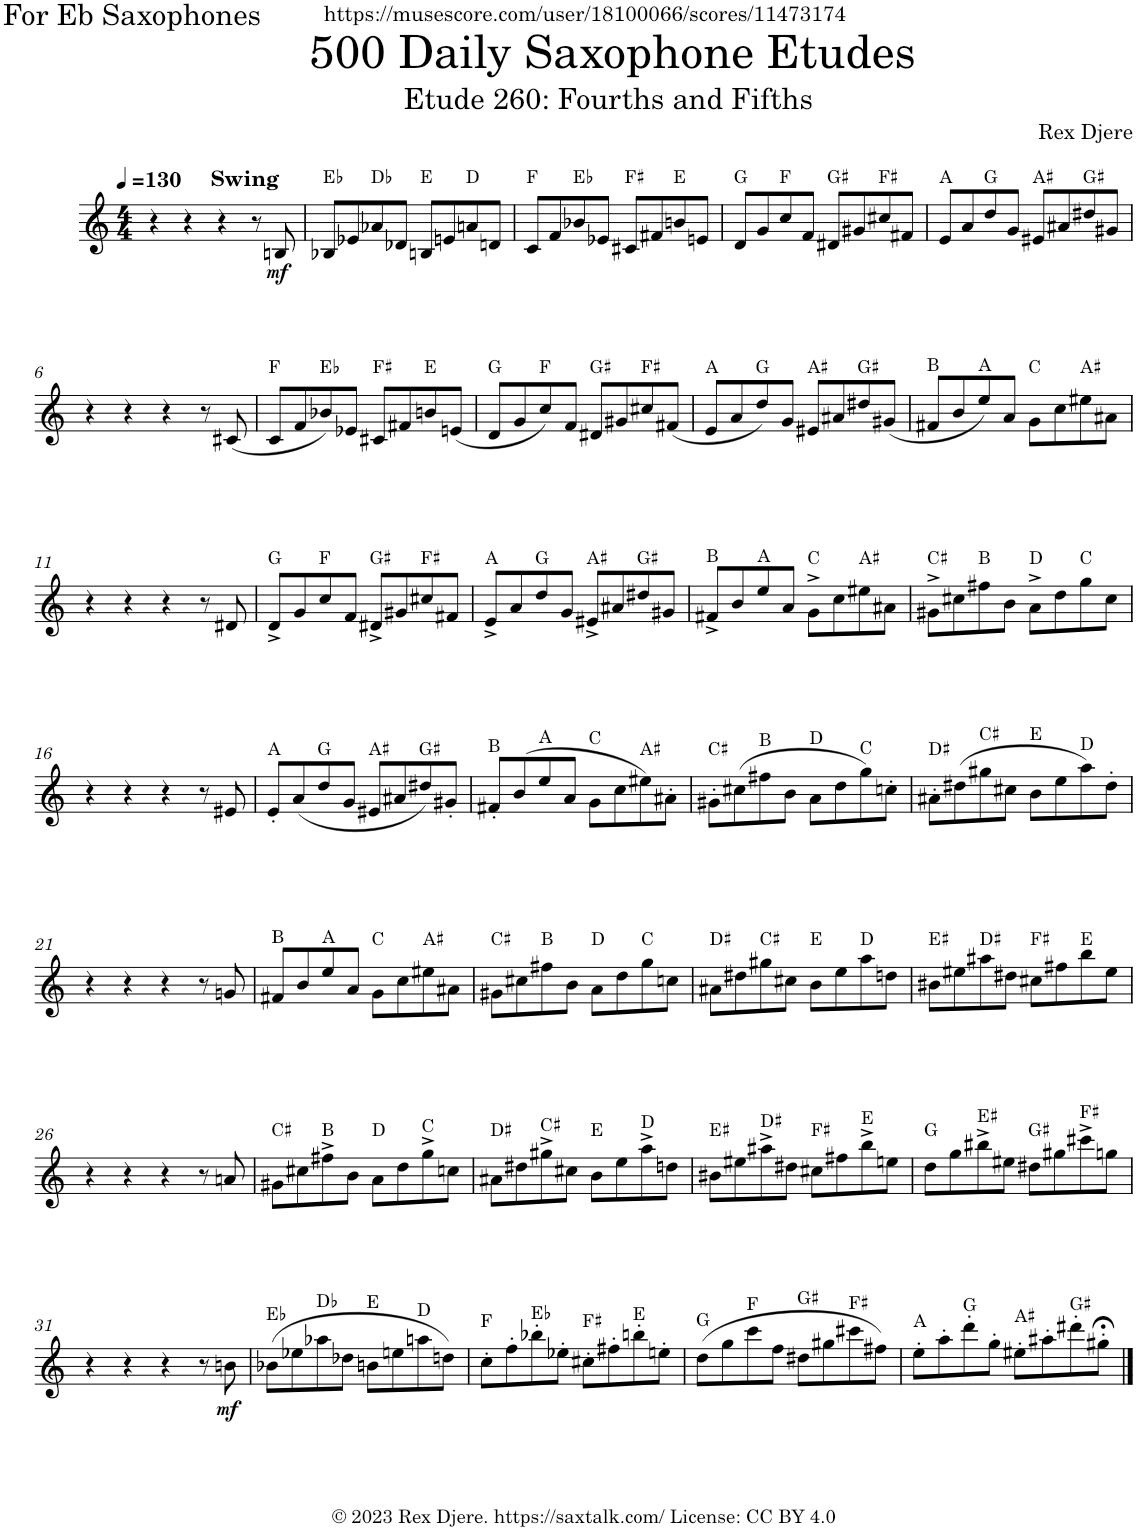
**kern	**dynam	**harte
*part1	*part1	*part1
*staff1	*staff1	*
*I"Alto Saxophone	*	*
*I'A. Sax.	*	*
*clefG2	*	*
*Trd5c9	*	*
*k[]	*	*
*M4/4	*	*
*MM130	*	*
=1	=1	=1
!LO:TX:a:B:t=Swing	!	!
4r	.	.
4r	.	.
4r	.	.
8r	.	.
!	!LO:DY:b	!
8Bn/	mf	.
=2	=2	=2
8B-X/L	.	Eb:maj
8e-X/	.	.
8a-X/	.	Db:maj
8d-X/J	.	.
8Bn/L	.	E:maj
8en/	.	.
8an/	.	D:maj
8dn/J	.	.
=3	=3	=3
8c/L	.	F:maj
8f/	.	.
8b-X/	.	Eb:maj
8e-X/J	.	.
8c#X/L	.	F#:maj
8f#X/	.	.
8bn/	.	E:maj
8en/J	.	.
=4	=4	=4
8d/L	.	G:maj
8g/	.	.
8cc/	.	F:maj
8f/J	.	.
8d#X/L	.	G#:maj
8g#X/	.	.
8cc#X/	.	F#:maj
8f#X/J	.	.
=5	=5	=5
8e/L	.	A:maj
8a/	.	.
8dd/	.	G:maj
8g/J	.	.
8e#X/L	.	A#:maj
8a#X/	.	.
8dd#X/	.	G#:maj
8g#X/J	.	.
!!LO:LB:g=z
=6	=6	=6
4r	.	.
4r	.	.
4r	.	.
8r	.	.
(8c#X/	.	.
=7	=7	=7
8c/L	.	F:maj
8f/	.	.
8b-X/)	.	Eb:maj
8e-X/J	.	.
8c#X/L	.	F#:maj
8f#X/	.	.
8bn/	.	E:maj
(8en/J	.	.
=8	=8	=8
8d/L	.	G:maj
8g/	.	.
8cc/)	.	F:maj
8f/J	.	.
8d#X/L	.	G#:maj
8g#X/	.	.
8cc#X/	.	F#:maj
(8f#X/J	.	.
=9	=9	=9
8e/L	.	A:maj
8a/	.	.
8dd/)	.	G:maj
8g/J	.	.
8e#X/L	.	A#:maj
8a#X/	.	.
8dd#X/	.	G#:maj
(8g#X/J	.	.
=10	=10	=10
8f#X/L	.	B:maj
8b/	.	.
8ee/)	.	A:maj
8a/J	.	.
8g\L	.	C:maj
8cc\	.	.
8ee#X\	.	A#:maj
8a#X\J	.	.
!!LO:LB:g=z
=11	=11	=11
4r	.	.
4r	.	.
4r	.	.
8r	.	.
8d#X/	.	.
=12	=12	=12
8d^/L	.	G:maj
8g/	.	.
8cc/	.	F:maj
8f/J	.	.
8d#X^/L	.	G#:maj
8g#X/	.	.
8cc#X/	.	F#:maj
8f#X/J	.	.
=13	=13	=13
8e^/L	.	A:maj
8a/	.	.
8dd/	.	G:maj
8g/J	.	.
8e#X^/L	.	A#:maj
8a#X/	.	.
8dd#X/	.	G#:maj
8g#X/J	.	.
=14	=14	=14
8f#X^/L	.	B:maj
8b/	.	.
8ee/	.	A:maj
8a/J	.	.
8g^\L	.	C:maj
8cc\	.	.
8ee#X\	.	A#:maj
8a#X\J	.	.
=15	=15	=15
8g#X^\L	.	C#:maj
8cc#X\	.	.
8ff#X\	.	B:maj
8b\J	.	.
8a^\L	.	D:maj
8dd\	.	.
8gg\	.	C:maj
8cc#\J	.	.
!!LO:LB:g=z
=16	=16	=16
4r	.	.
4r	.	.
4r	.	.
8r	.	.
8e#X/	.	.
=17	=17	=17
8e'/L	.	A:maj
(8a/	.	.
8dd/	.	G:maj
8g/J	.	.
8e#X/L	.	A#:maj
8a#X/	.	.
8dd#X/)	.	G#:maj
8g#X'/J	.	.
=18	=18	=18
8f#X'/L	.	B:maj
(8b/	.	.
8ee/	.	A:maj
8a/J	.	.
8g\L	.	C:maj
8cc\	.	.
8ee#X\)	.	A#:maj
8a#X'\J	.	.
=19	=19	=19
8g#X'\L	.	C#:maj
(8cc#X\	.	.
8ff#X\	.	B:maj
8b\J	.	.
8a\L	.	D:maj
8dd\	.	.
8gg\)	.	C:maj
8ccn'\J	.	.
=20	=20	=20
8a#X'\L	.	D#:maj
(8dd#X\	.	.
8gg#X\	.	C#:maj
8cc#X\J	.	.
8b\L	.	E:maj
8ee\	.	.
8aa\)	.	D:maj
8dd#'\J	.	.
!!LO:LB:g=z
=21	=21	=21
4r	.	.
4r	.	.
4r	.	.
8r	.	.
8gn/	.	.
=22	=22	=22
8f#X/L	.	B:maj
8b/	.	.
8ee/	.	A:maj
8a/J	.	.
8g\L	.	C:maj
8cc\	.	.
8ee#X\	.	A#:maj
8a#X\J	.	.
=23	=23	=23
8g#X\L	.	C#:maj
8cc#X\	.	.
8ff#X\	.	B:maj
8b\J	.	.
8a\L	.	D:maj
8dd\	.	.
8gg\	.	C:maj
8ccn\J	.	.
=24	=24	=24
8a#X\L	.	D#:maj
8dd#X\	.	.
8gg#X\	.	C#:maj
8cc#X\J	.	.
8b\L	.	E:maj
8ee\	.	.
8aa\	.	D:maj
8ddn\J	.	.
=25	=25	=25
8b#X\L	.	E#:maj
8ee#X\	.	.
8aa#X\	.	D#:maj
8dd#X\J	.	.
8cc#X\L	.	F#:maj
8ff#X\	.	.
8bb\	.	E:maj
8ee#\J	.	.
!!LO:LB:g=z
=26	=26	=26
4r	.	.
4r	.	.
4r	.	.
8r	.	.
8an/	.	.
=27	=27	=27
8g#X\L	.	C#:maj
8cc#X\	.	.
8ff#X^\	.	B:maj
8b\J	.	.
8a\L	.	D:maj
8dd\	.	.
8gg^\	.	C:maj
8ccn\J	.	.
=28	=28	=28
8a#X\L	.	D#:maj
8dd#X\	.	.
8gg#X^\	.	C#:maj
8cc#X\J	.	.
8b\L	.	E:maj
8ee\	.	.
8aa^\	.	D:maj
8ddn\J	.	.
=29	=29	=29
8b#X\L	.	E#:maj
8ee#X\	.	.
8aa#X^\	.	D#:maj
8dd#X\J	.	.
8cc#X\L	.	F#:maj
8ff#X\	.	.
8bb^\	.	E:maj
8een\J	.	.
=30	=30	=30
8dd\L	.	G:maj
8gg\	.	.
8bb#X^\	.	E#:maj
8ee#X\J	.	.
8dd#X\L	.	G#:maj
8gg#X\	.	.
8ccc#X^\	.	F#:maj
8ggn\J	.	.
!!LO:LB:g=z
=31	=31	=31
4r	.	.
4r	.	.
4r	.	.
8r	.	.
!	!LO:DY:b	!
8bn\	mf	.
=32	=32	=32
(8b-X\L	.	Eb:maj
8ee-X\	.	.
8aa-X\	.	Db:maj
8dd-X\J	.	.
8bn\L	.	E:maj
8een\	.	.
8aan\	.	D:maj
8ddn\J)	.	.
=33	=33	=33
8cc'\L	.	F:maj
8ff'\	.	.
8bb-X'\	.	Eb:maj
8ee-X'\J	.	.
8cc#X'\L	.	F#:maj
8ff#X'\	.	.
8bbn'\	.	E:maj
8een'\J	.	.
=34	=34	=34
(8dd\L	.	G:maj
8gg\	.	.
8ccc\	.	F:maj
8ff\J	.	.
8dd#X\L	.	G#:maj
8gg#X\	.	.
8ccc#X\	.	F#:maj
8ff#X\J)	.	.
=35	=35	=35
8ee'\L	.	A:maj
8aa'\	.	.
8ddd'\	.	G:maj
8gg'\J	.	.
8ee#X'\L	.	A#:maj
8aa#X'\	.	.
8ddd#X'\	.	G#:maj
8gg#X;<'\J	.	.
==	==	==
*-	*-	*-
